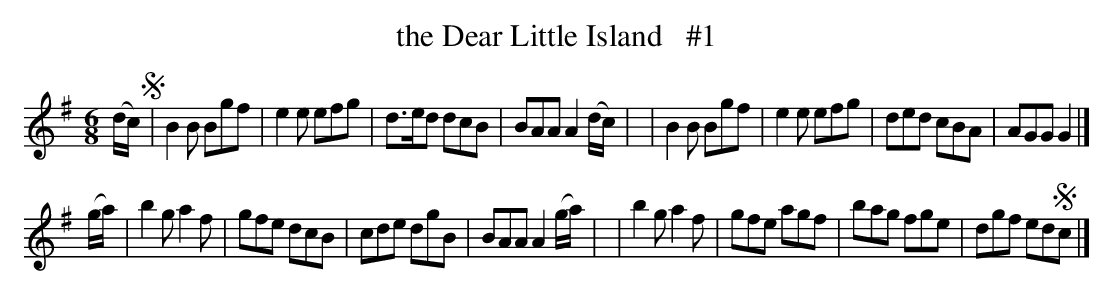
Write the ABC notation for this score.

X:1
T: the Dear Little Island   #1
M: 6/8
L: 1/8
K: G
(d/c/) !segno!\
| B2B Bgf | e2e efg | d>ed dcB | BAA A2(d/c/) |\
| B2B Bgf | e2e efg | ded  cBA | AGG G2 |]
(g/a/) \
| b2g a2f | gfe dcB | cde dgB | BAA A2(g/a/) |\
| b2g a2f | gfe agf | bag fge | dgf ed!segno!c |]
